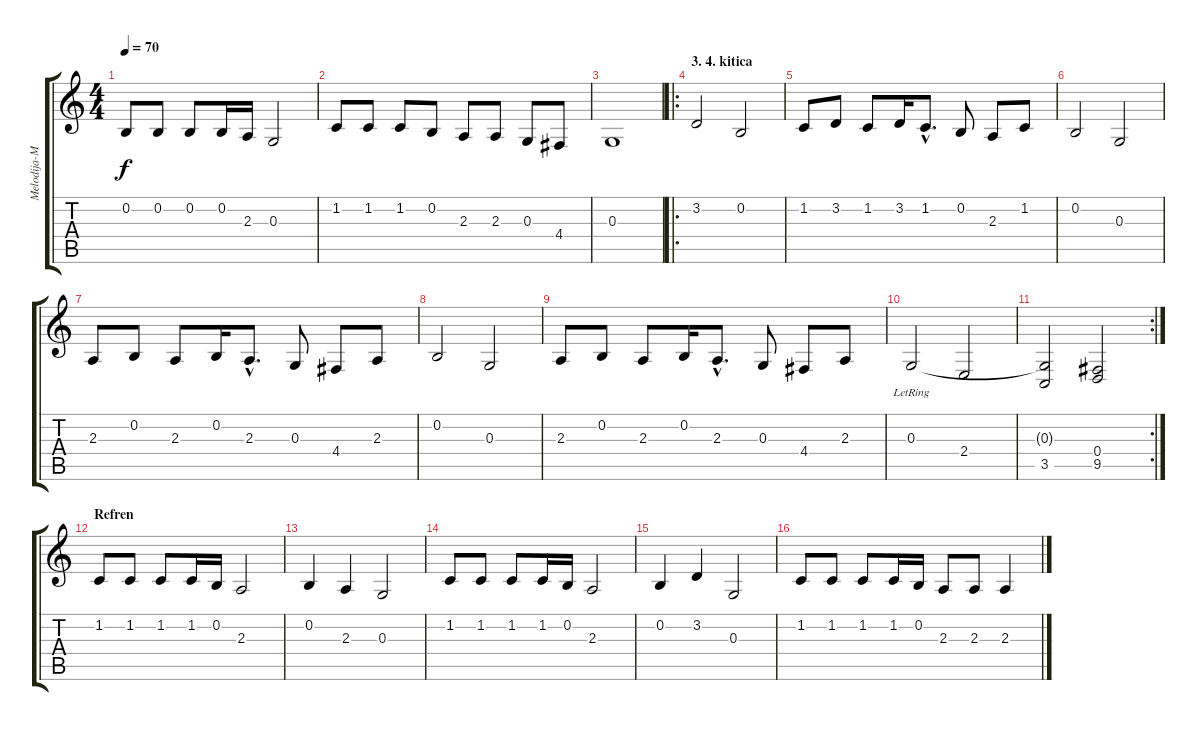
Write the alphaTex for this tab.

\track ("Melodija-Miha" "Melodija-M") {instrument tangoaccordion}
\staff {score tabs}
\tuning (E4 B3 G3 D3 A2 E2) {hide}
\ts (4 4)
\tempo 70
\clef g2
\ks c
0.2.8{dy f} 0.2.8 0.2.8 0.2.16 2.3.16 0.3.2 |
1.2.8 1.2.8 1.2.8 0.2.8 2.3.8 2.3.8 0.3.8 4.4.8 |
0.3.1 |
\ro
\section ("" "3. 4. kitica")
3.2.2 0.2.2 |
1.2.8 3.2.8 1.2.8 3.2.16 1.2{hac}.8{d} 0.2.8 2.3.8 1.2.8 |
0.2.2 0.3.2 |
2.3.8 0.2.8 2.3.8 0.2.16 2.3{hac}.8{d} 0.3.8 4.4.8 2.3.8 |
0.2.2 0.3.2 |
2.3.8 0.2.8 2.3.8 0.2.16 2.3{hac}.8{d} 0.3.8 4.4.8 2.3.8 |
0.3{lr}.2 2.4.2 |
\rc 2
(0.3{t} 3.5).2 (0.4 9.5).2 |
\section ("" "Refren")
1.2.8 1.2.8 1.2.8 1.2.16 0.2.16 2.3.2 |
0.2.4 2.3.4 0.3.2 |
1.2.8 1.2.8 1.2.8 1.2.16 0.2.16 2.3.2 |
0.2.4 3.2.4 0.3.2 |
1.2.8 1.2.8 1.2.8 1.2.16 0.2.16 2.3.8 2.3.8 2.3.4
